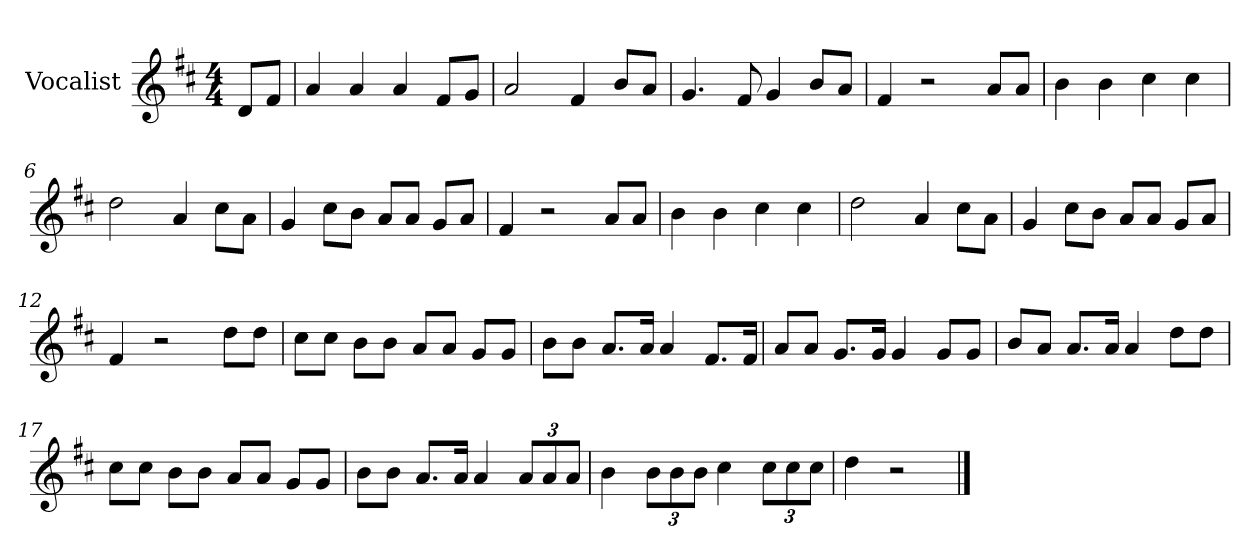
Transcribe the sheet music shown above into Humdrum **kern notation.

**kern
*part1
*staff1
*I"Vocalist
*k[f#c#]
*D:
*M4/4
=
8dL
8f#J
=1
4a
4a
4a
8f#L
8gJ
=2
2a
4f#
8bL
8aJ
=3
4.g
8f#
4g
8bL
8aJ
=4
4f#
2r
8aL
8aJ
=5
4b
4b
4cc#
4cc#
=6
2dd
4a
8cc#L
8aJ
=7
4g
8cc#L
8bJ
8aL
8aJ
8gL
8aJ
=8
4f#
2r
8aL
8aJ
=9
4b
4b
4cc#
4cc#
=10
2dd
4a
8cc#L
8aJ
=11
4g
8cc#L
8bJ
8aL
8aJ
8gL
8aJ
=12
4f#
2r
8ddL
8ddJ
=13
8cc#L
8cc#J
8bL
8bJ
8aL
8aJ
8gL
8gJ
=14
8bL
8bJ
8.aL
16aJk
4a
8.f#L
16f#Jk
=15
8aL
8aJ
8.gL
16gJk
4g
8gL
8gJ
=16
8bL
8aJ
8.aL
16aJk
4a
8ddL
8ddJ
=17
8cc#L
8cc#J
8bL
8bJ
8aL
8aJ
8gL
8gJ
=18
8bL
8bJ
8.aL
16aJk
4a
12aL
12a
12aJ
=19
4b
12bL
12b
12bJ
4cc#
12cc#L
12cc#
12cc#J
=20
4dd
2r
==
*-
